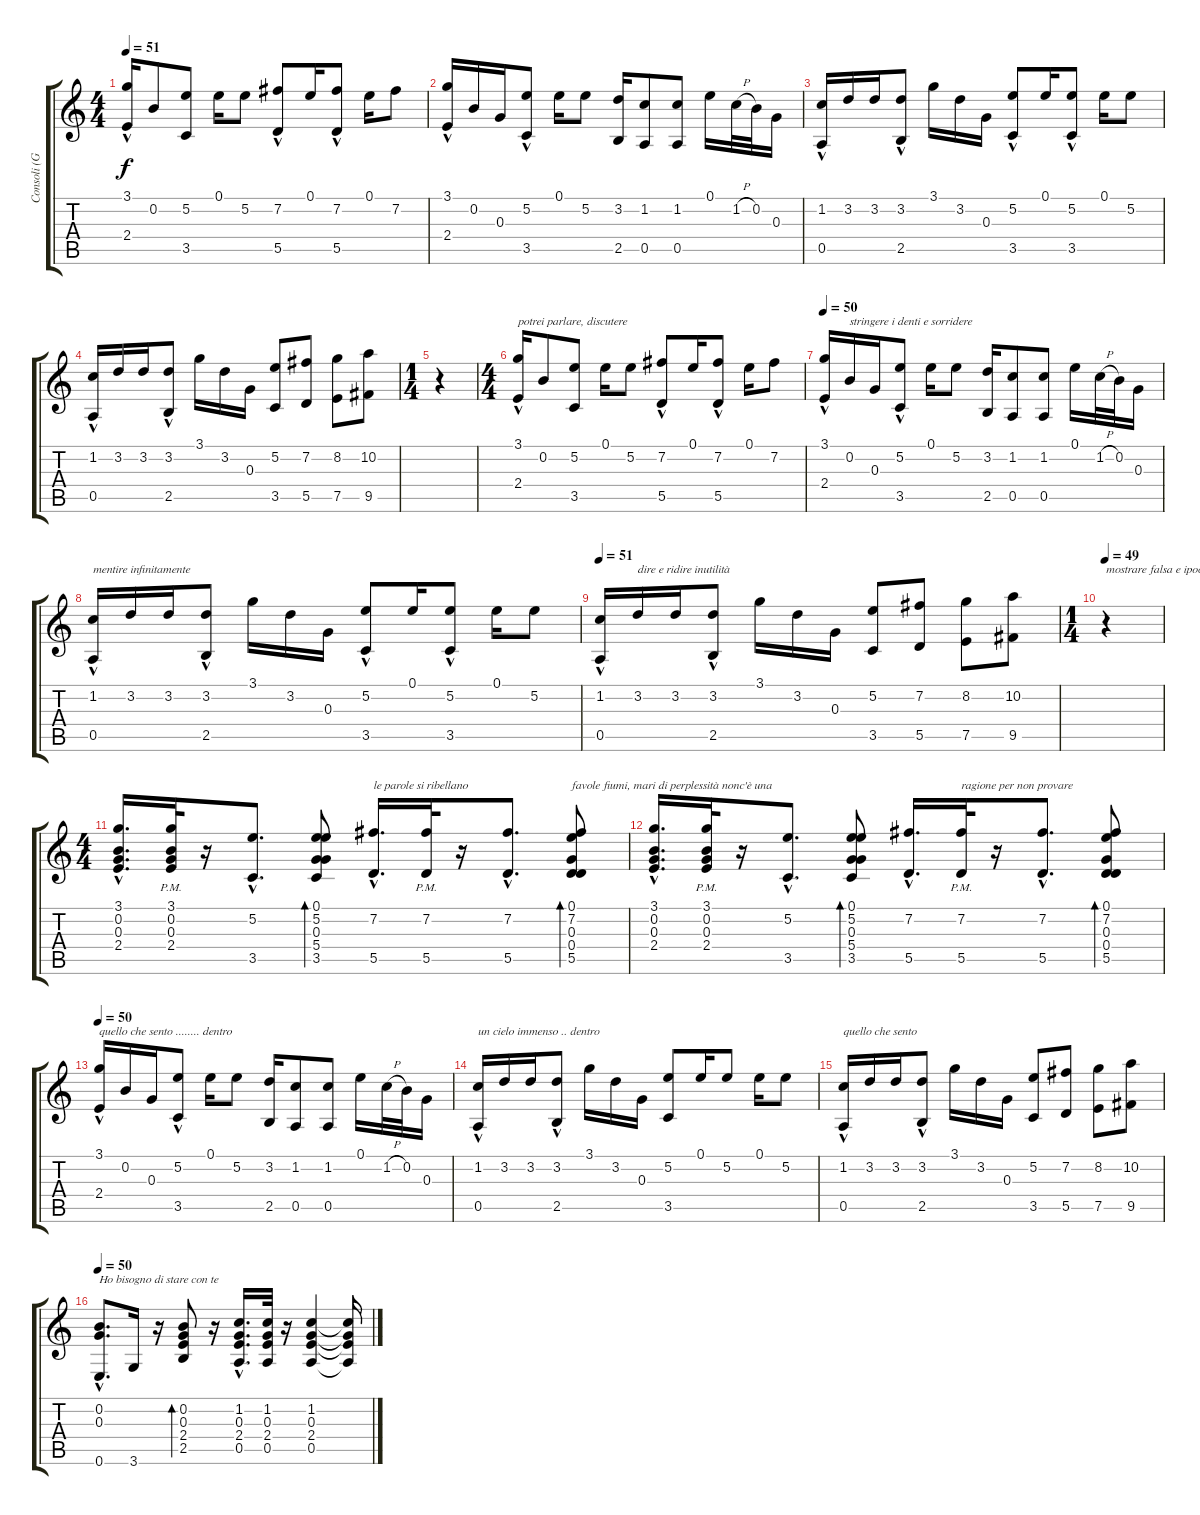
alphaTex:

\track ("Consoli (Guitar)" "Consoli (G") {instrument acousticguitarnylon}
\staff {score tabs}
\tuning (E4 B3 G3 D3 A2 E2) {hide}
\ts (4 4)
\tempo 51
\clef g2
\ks c
(3.1 2.4{hac}).16{dy f instrument acousticguitarnylon} 0.2.8 (5.2 3.5).8 0.1.16 5.2.8 (7.2 5.5{hac}).8 0.1.16 (7.2 5.5{hac}).8 0.1.16 7.2.8 |
(3.1 2.4{hac}).16 0.2.16 0.3.16 (5.2 3.5{hac}).8 0.1.16 5.2.8 (3.2 2.5).16 (1.2 0.5).8 (1.2 0.5).8 0.1.16 1.2{h}.32 0.2.32 0.3.16 |
(1.2 0.5{hac}).16 3.2.16 3.2.16 (3.2 2.5{hac}).8 3.1.16 3.2.16 0.3.16 (5.2 3.5{hac}).8 0.1.16 (5.2 3.5{hac}).8 0.1.16 5.2.8 |
(1.2 0.5{hac}).16 3.2.16 3.2.16 (3.2 2.5{hac}).8 3.1.16 3.2.16 0.3.16 (5.2 3.5).8 (7.2 5.5).8 (8.2 7.5).8 (10.2 9.5).8 |
\ts (1 4)
r.4 |
\ts (4 4)
(3.1 2.4{hac}).16{txt "potrei parlare, discutere"} 0.2.8 (5.2 3.5).8 0.1.16 5.2.8 (7.2 5.5{hac}).8 0.1.16 (7.2 5.5{hac}).8 0.1.16 7.2.8 |
\tempo 50
(3.1 2.4{hac}).16 0.2.16{txt "stringere i denti e sorridere"} 0.3.16 (5.2 3.5{hac}).8 0.1.16 5.2.8 (3.2 2.5).16 (1.2 0.5).8 (1.2 0.5).8 0.1.16 1.2{h}.32 0.2.32 0.3.16 |
(1.2 0.5{hac}).16{txt "mentire infinitamente"} 3.2.16 3.2.16 (3.2 2.5{hac}).8 3.1.16 3.2.16 0.3.16 (5.2 3.5{hac}).8 0.1.16 (5.2 3.5{hac}).8 0.1.16 5.2.8 |
\tempo 51
(1.2 0.5{hac}).16 3.2.16{txt "dire e ridire inutilità"} 3.2.16 (3.2 2.5{hac}).8 3.1.16 3.2.16 0.3.16 (5.2 3.5).8 (7.2 5.5).8 (8.2 7.5).8 (10.2 9.5).8 |
\ts (1 4)
\tempo 49
r.4{txt "mostrare falsa e ipocrita serenità quando"} |
\ts (4 4)
(3.1{hac} 0.2{hac} 0.3{hac} 2.4{hac}).16{d} (3.1{pm} 0.2 0.3 2.4).32 r.16 (5.2{hac} 3.5{hac}).8{d} (0.1 5.2 0.3 5.4 3.5).8{bd 30} (7.2{hac} 5.5{hac}).16{d txt "le parole si ribellano"} (7.2 5.5{pm}).32 r.16 (7.2{hac} 5.5{hac}).8{d} (0.1 7.2 0.3 0.4 5.5).8{bd 30 txt "favole fiumi, mari di perplessità nonc'è una "} |
(3.1{hac} 0.2{hac} 0.3{hac} 2.4{hac}).16{d} (3.1{pm} 0.2 0.3 2.4).32 r.16 (5.2{hac} 3.5{hac}).8{d} (0.1 5.2 0.3 5.4 3.5).8{bd 30} (7.2{hac} 5.5{hac}).16{d} (7.2 5.5{pm}).32{txt "ragione per non provare"} r.16 (7.2{hac} 5.5{hac}).8{d} (0.1 7.2 0.3 0.4 5.5).8{bd 30} |
\tempo 50
(3.1 2.4{hac}).16{txt "quello che sento ........ dentro"} 0.2.16 0.3.16 (5.2 3.5{hac}).8 0.1.16 5.2.8 (3.2 2.5).16 (1.2 0.5).8 (1.2 0.5).8 0.1.16 1.2{h}.32 0.2.32 0.3.16 |
(1.2 0.5{hac}).16{txt "un cielo immenso .. dentro"} 3.2.16 3.2.16 (3.2 2.5{hac}).8 3.1.16 3.2.16 0.3.16 (5.2 3.5).8 0.1.16 5.2.8 0.1.16 5.2.8 |
(1.2 0.5{hac}).16{txt "quello che sento"} 3.2.16 3.2.16 (3.2 2.5{hac}).8 3.1.16 3.2.16 0.3.16 (5.2 3.5).8 (7.2 5.5).8 (8.2 7.5).8 (10.2 9.5).8 |
\tempo 50
(0.2 0.3 0.6{hac}).8{d txt "Ho bisogno di stare con te"} 3.6.16 r.16 (0.2 0.3 2.4 2.5).8{bd 30} r.16 (1.2{hac} 0.3{hac} 2.4{hac} 0.5{hac}).16{d} (1.2 0.3 2.4 0.5).32 r.16 (1.2 0.3 2.4 0.5).4 (1.2{t} 0.3{t} 2.4{t} 0.5{t}).16
